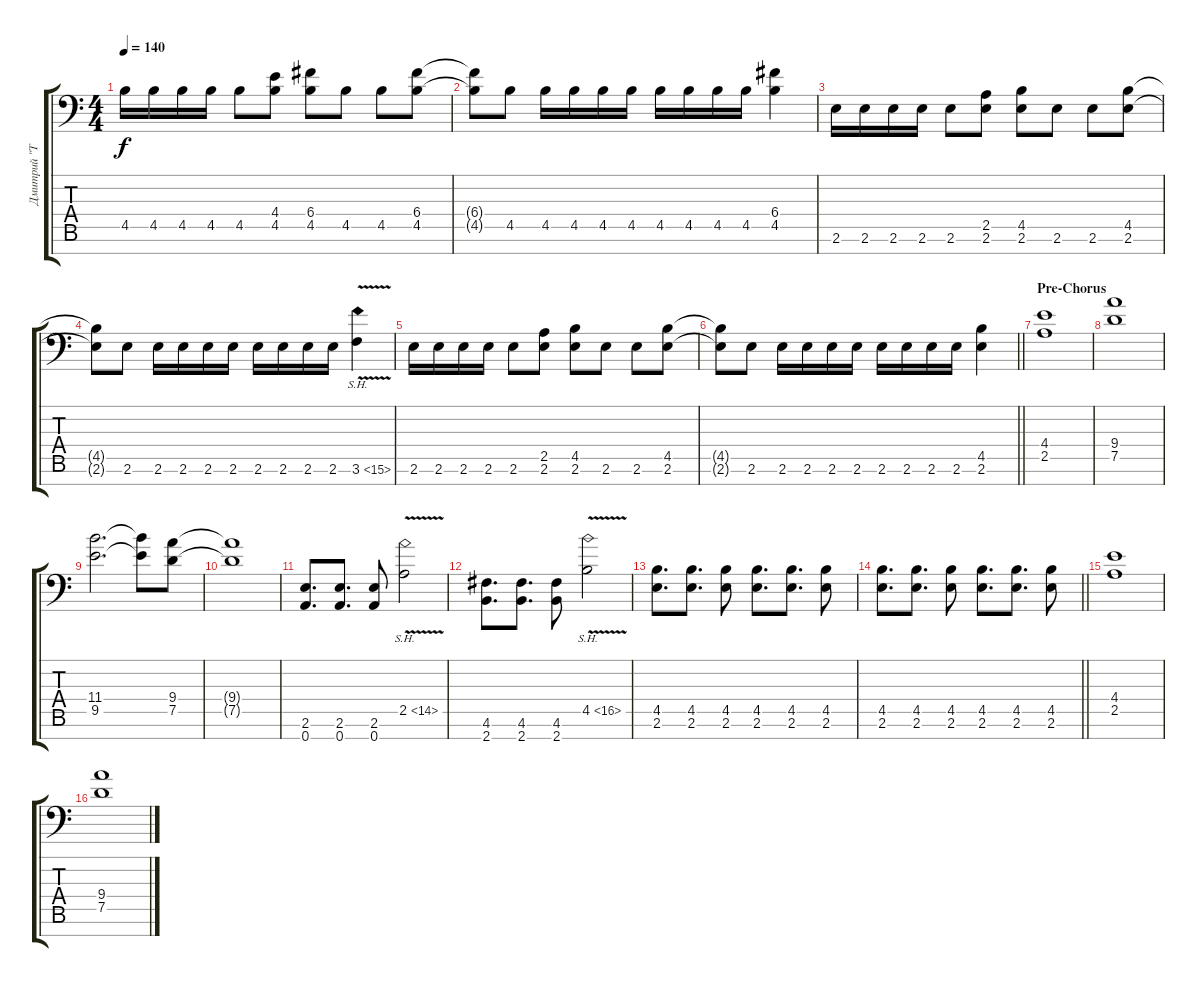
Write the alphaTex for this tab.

\track ("Дмитрий \"Terris\" Процко" "Дмитрий \"T") {instrument distortionguitar}
\staff {score tabs}
\tuning (D4 A3 F3 C3 G2 D2 A1) {hide}
\ts (4 4)
\tempo 140
\clef f4
\ks c
4.5.16{dy f} 4.5.16 4.5.16 4.5.16 4.5.8 (4.4 4.5).8 (6.4 4.5).8 4.5.8 4.5.8 (6.4 4.5).8 |
(6.4{t} 4.5{t}).8 4.5.8 4.5.16 4.5.16 4.5.16 4.5.16 4.5.16 4.5.16 4.5.16 4.5.16 (6.4 4.5).4 |
2.6.16 2.6.16 2.6.16 2.6.16 2.6.8 (2.5 2.6).8 (4.5 2.6).8 2.6.8 2.6.8 (4.5 2.6).8 |
(4.5{t} 2.6{t}).8 2.6.8 2.6.16 2.6.16 2.6.16 2.6.16 2.6.16 2.6.16 2.6.16 2.6.16 3.6{sh 12 v}.4 |
2.6.16 2.6.16 2.6.16 2.6.16 2.6.8 (2.5 2.6).8 (4.5 2.6).8 2.6.8 2.6.8 (4.5 2.6).8 |
\barLineRight lightlight
(4.5{t} 2.6{t}).8 2.6.8 2.6.16 2.6.16 2.6.16 2.6.16 2.6.16 2.6.16 2.6.16 2.6.16 (4.5 2.6).4 |
\section ("" "Pre-Chorus")
(4.4 2.5).1 |
(9.4 7.5).1 |
(11.4 9.5).2{d} (11.4{t} 9.5{t}).8 (9.4 7.5).8 |
(9.4{t} 7.5{t}).1 |
(2.6 0.7).8{d} (2.6 0.7).8{d} (2.6 0.7).8 2.5{sh 12 v}.2 |
(4.6 2.7).8{d} (4.6 2.7).8{d} (4.6 2.7).8 4.5{sh 12 v}.2 |
(4.5 2.6).8{d} (4.5 2.6).8{d} (4.5 2.6).8 (4.5 2.6).8{d} (4.5 2.6).8{d} (4.5 2.6).8 |
\barLineRight lightlight
(4.5 2.6).8{d} (4.5 2.6).8{d} (4.5 2.6).8 (4.5 2.6).8{d} (4.5 2.6).8{d} (4.5 2.6).8 |
(4.4 2.5).1 |
(9.4 7.5).1
